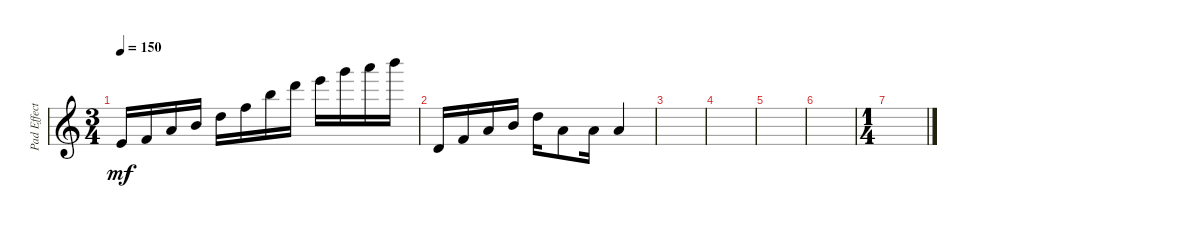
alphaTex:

\track ("Pad Effects 1" "Pad Effect") {instrument whistle}
\staff {score}
\tuning (E5 B4 G4 D4 A3 E3) {hide}
\ts (3 4)
\tempo 150
\clef g2
\ks c
7.5.16{dy mf} 8.5.16 12.5.16 9.4.16 12.4.16 10.3.16 7.1.16 10.1.16 12.1.16 15.1.16 17.1.16 19.1.16 |
10.6.16 8.5.16 12.5.16 9.4.16 12.4.16 12.5.8 12.5.16 12.5.4 |
|
|
|
|
\ts (1 4)
